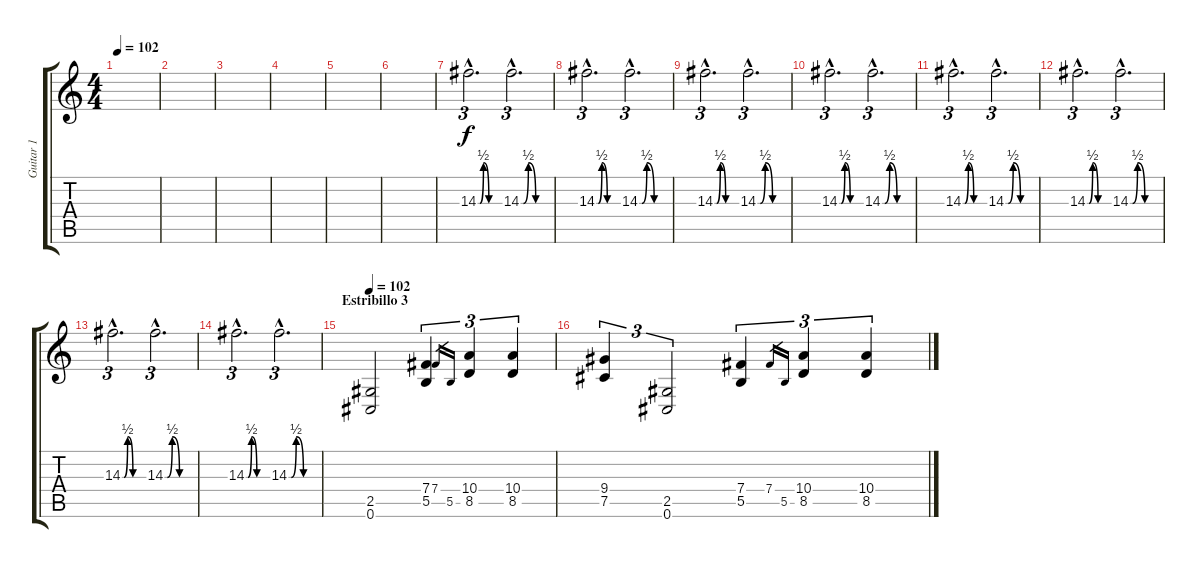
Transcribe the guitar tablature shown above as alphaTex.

\track ("Guitar 1" "Guitar 1") {instrument distortionguitar}
\staff {score tabs}
\tuning (Db4 Ab3 E3 B2 Gb2 Db2) {hide}
\ts (4 4)
\tempo 102
\clef g2
\ks c
|
|
|
|
|
|
14.3{be (custom 0 0 5 0 15 2 30 0 60 0) hac}.2{d tu (3 2)} 14.3{be (custom 0 0 5 0 15 2 30 0 60 0) hac}.2{d tu (3 2)} |
14.3{be (custom 0 0 5 0 15 2 30 0 60 0) hac}.2{d tu (3 2)} 14.3{be (custom 0 0 5 0 15 2 30 0 60 0) hac}.2{d tu (3 2)} |
14.3{be (custom 0 0 5 0 15 2 30 0 60 0) hac}.2{d tu (3 2)} 14.3{be (custom 0 0 5 0 15 2 30 0 60 0) hac}.2{d tu (3 2)} |
14.3{be (custom 0 0 5 0 15 2 30 0 60 0) hac}.2{d tu (3 2)} 14.3{be (custom 0 0 5 0 15 2 30 0 60 0) hac}.2{d tu (3 2)} |
14.3{be (custom 0 0 5 0 15 2 30 0 60 0) hac}.2{d tu (3 2)} 14.3{be (custom 0 0 5 0 15 2 30 0 60 0) hac}.2{d tu (3 2)} |
14.3{be (custom 0 0 5 0 15 2 30 0 60 0) hac}.2{d tu (3 2)} 14.3{be (custom 0 0 5 0 15 2 30 0 60 0) hac}.2{d tu (3 2)} |
14.3{be (custom 0 0 5 0 15 2 30 0 60 0) hac}.2{d tu (3 2)} 14.3{be (custom 0 0 5 0 15 2 30 0 60 0) hac}.2{d tu (3 2)} |
14.3{be (custom 0 0 5 0 15 2 30 0 60 0) hac}.2{d tu (3 2)} 14.3{be (custom 0 0 5 0 15 2 30 0 60 0) hac}.2{d tu (3 2)} |
\section ("" "Estribillo 3")
\tempo 102
(2.5 0.6).2 (7.4 5.5).4{tu (3 2)} 7.4.16{gr} 5.5.16{gr} (10.4 8.5).4{tu (3 2)} (10.4 8.5).4{tu (3 2)} |
(9.4 7.5).4{tu (3 2)} (2.5 0.6).2{tu (3 2)} (7.4 5.5).4{tu (3 2)} 7.4.16{gr} 5.5.16{gr} (10.4 8.5).4{tu (3 2)} (10.4 8.5).4{tu (3 2)}
